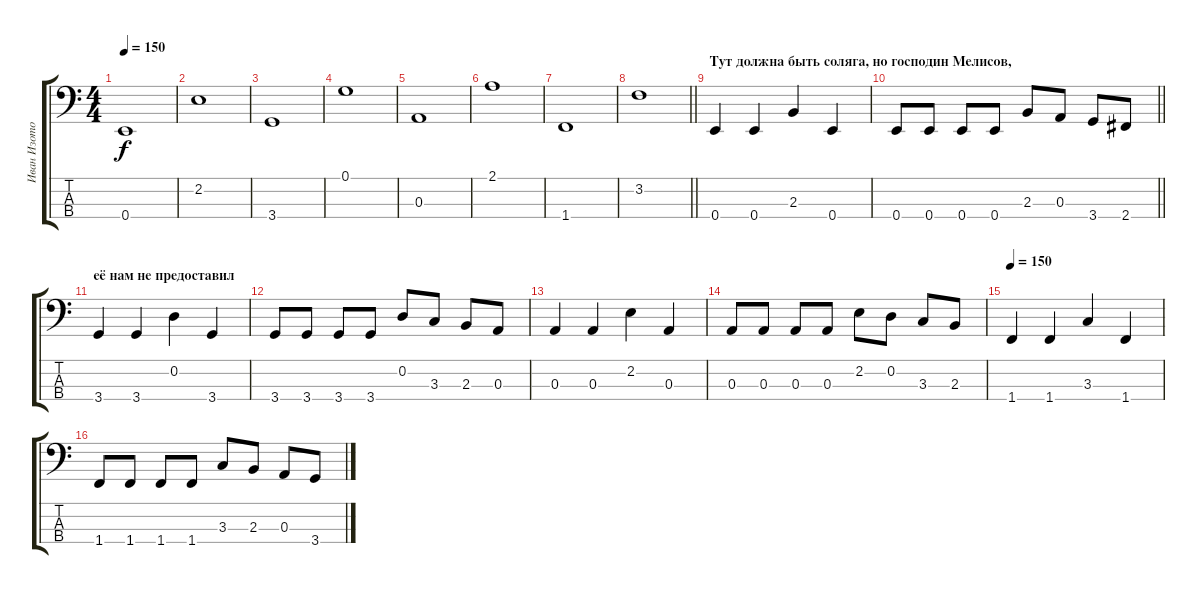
\track ("Иван Изотов" "Иван Изото") {instrument electricbasspick}
\staff {score tabs}
\tuning (G2 D2 A1 E1) {hide}
\ts (4 4)
\tempo 150
\clef f4
\ks c
0.4.1{dy f} |
2.2.1 |
3.4.1 |
0.1.1 |
0.3.1 |
2.1.1 |
1.4.1 |
\barLineRight lightlight
3.2.1 |
\section ("" "Тут должна быть соляга, но господин Мелисов,")
0.4.4 0.4.4 2.3.4 0.4.4 |
\barLineRight lightlight
0.4.8 0.4.8 0.4.8 0.4.8 2.3.8 0.3.8 3.4.8 2.4.8 |
\section ("" "её нам не предоставил")
3.4.4 3.4.4 0.2.4 3.4.4 |
3.4.8 3.4.8 3.4.8 3.4.8 0.2.8 3.3.8 2.3.8 0.3.8 |
0.3.4 0.3.4 2.2.4 0.3.4 |
0.3.8 0.3.8 0.3.8 0.3.8 2.2.8 0.2.8 3.3.8 2.3.8 |
\tempo 150
1.4.4 1.4.4 3.3.4 1.4.4 |
1.4.8 1.4.8 1.4.8 1.4.8 3.3.8 2.3.8 0.3.8 3.4.8
